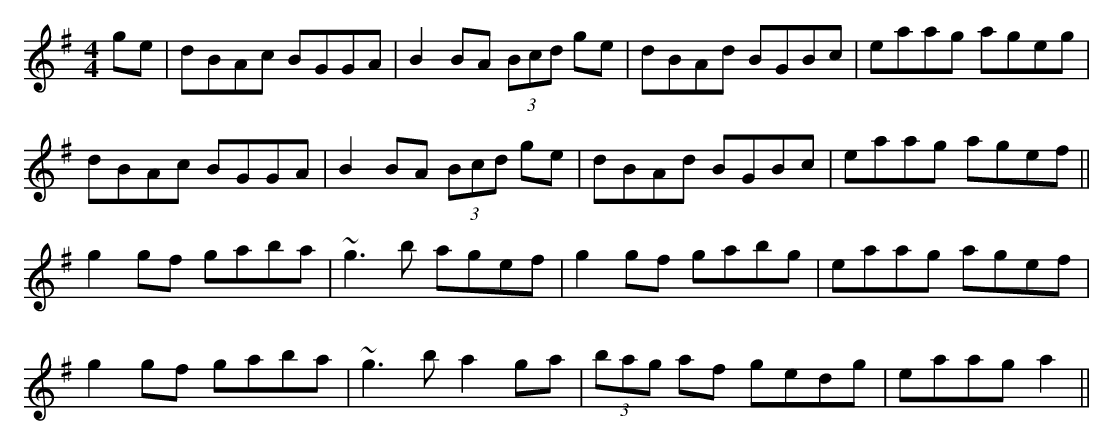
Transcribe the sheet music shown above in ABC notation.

X:1
M:4/4
K:G
ge|dBAc BGGA|B2BA (3Bcd ge|dBAd BGBc|eaag ageg|
dBAc BGGA|B2BA (3Bcd ge|dBAd BGBc|eaag agef||
g2gf gaba|~g3b agef|g2gf gabg|eaag agef|
g2gf gaba|~g3 ba2 ga|(3bag af gedg|eaag a2||
